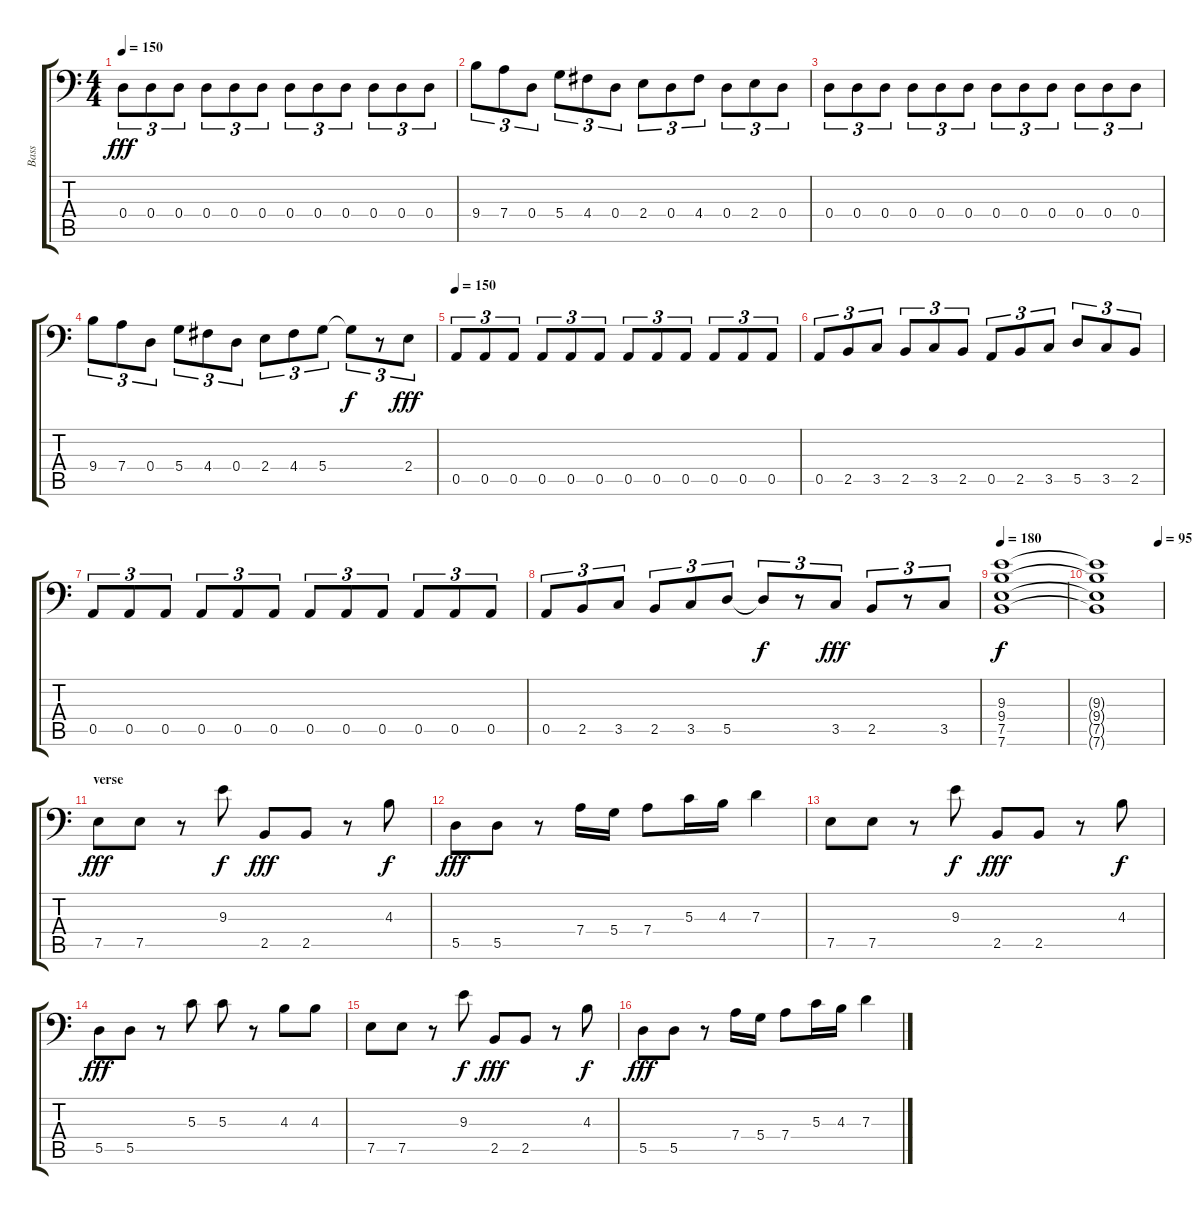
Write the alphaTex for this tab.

\track ("Bass" "Bass") {instrument electricbassfinger}
\staff {score tabs}
\tuning (E3 B2 G2 D2 A1 E1) {hide}
\ts (4 4)
\tempo 150
\clef f4
\ks c
0.4.8{tu (3 2) dy fff} 0.4.8{tu (3 2)} 0.4.8{tu (3 2)} 0.4.8{tu (3 2)} 0.4.8{tu (3 2)} 0.4.8{tu (3 2)} 0.4.8{tu (3 2)} 0.4.8{tu (3 2)} 0.4.8{tu (3 2)} 0.4.8{tu (3 2)} 0.4.8{tu (3 2)} 0.4.8{tu (3 2)} |
9.4.8{tu (3 2)} 7.4.8{tu (3 2)} 0.4.8{tu (3 2)} 5.4.8{tu (3 2)} 4.4.8{tu (3 2)} 0.4.8{tu (3 2)} 2.4.8{tu (3 2)} 0.4.8{tu (3 2)} 4.4.8{tu (3 2)} 0.4.8{tu (3 2)} 2.4.8{tu (3 2)} 0.4.8{tu (3 2)} |
0.4.8{tu (3 2)} 0.4.8{tu (3 2)} 0.4.8{tu (3 2)} 0.4.8{tu (3 2)} 0.4.8{tu (3 2)} 0.4.8{tu (3 2)} 0.4.8{tu (3 2)} 0.4.8{tu (3 2)} 0.4.8{tu (3 2)} 0.4.8{tu (3 2)} 0.4.8{tu (3 2)} 0.4.8{tu (3 2)} |
9.4.8{tu (3 2)} 7.4.8{tu (3 2)} 0.4.8{tu (3 2)} 5.4.8{tu (3 2)} 4.4.8{tu (3 2)} 0.4.8{tu (3 2)} 2.4.8{tu (3 2)} 4.4.8{tu (3 2)} 5.4.8{tu (3 2)} 5.4{t}.8{tu (3 2) dy f} r.8{tu (3 2)} 2.4.8{tu (3 2) dy fff} |
\tempo 150
0.5.8{tu (3 2)} 0.5.8{tu (3 2)} 0.5.8{tu (3 2)} 0.5.8{tu (3 2)} 0.5.8{tu (3 2)} 0.5.8{tu (3 2)} 0.5.8{tu (3 2)} 0.5.8{tu (3 2)} 0.5.8{tu (3 2)} 0.5.8{tu (3 2)} 0.5.8{tu (3 2)} 0.5.8{tu (3 2)} |
0.5.8{tu (3 2)} 2.5.8{tu (3 2)} 3.5.8{tu (3 2)} 2.5.8{tu (3 2)} 3.5.8{tu (3 2)} 2.5.8{tu (3 2)} 0.5.8{tu (3 2)} 2.5.8{tu (3 2)} 3.5.8{tu (3 2)} 5.5.8{tu (3 2)} 3.5.8{tu (3 2)} 2.5.8{tu (3 2)} |
0.5.8{tu (3 2)} 0.5.8{tu (3 2)} 0.5.8{tu (3 2)} 0.5.8{tu (3 2)} 0.5.8{tu (3 2)} 0.5.8{tu (3 2)} 0.5.8{tu (3 2)} 0.5.8{tu (3 2)} 0.5.8{tu (3 2)} 0.5.8{tu (3 2)} 0.5.8{tu (3 2)} 0.5.8{tu (3 2)} |
0.5.8{tu (3 2)} 2.5.8{tu (3 2)} 3.5.8{tu (3 2)} 2.5.8{tu (3 2)} 3.5.8{tu (3 2)} 5.5.8{tu (3 2)} 5.5{t}.8{tu (3 2) dy f} r.8{tu (3 2)} 3.5.8{tu (3 2) dy fff} 2.5.8{tu (3 2)} r.8{tu (3 2)} 3.5.8{tu (3 2)} |
\tempo 180
(9.3 9.4 7.5 7.6).1{dy f} |
\tempo (95 0.9375)
(9.3{t} 9.4{t} 7.5{t} 7.6{t}).1 |
\section ("" "verse")
7.5.8{dy fff} 7.5.8 r.8 9.3.8{dy f} 2.5.8{dy fff} 2.5.8 r.8 4.3.8{dy f} |
5.5.8{dy fff} 5.5.8 r.8 7.4.16 5.4.16 7.4.8 5.3.16 4.3.16 7.3.4 |
7.5.8 7.5.8 r.8 9.3.8{dy f} 2.5.8{dy fff} 2.5.8 r.8 4.3.8{dy f} |
5.5.8{dy fff} 5.5.8 r.8 5.3.8 5.3.8 r.8 4.3.8 4.3.8 |
7.5.8 7.5.8 r.8 9.3.8{dy f} 2.5.8{dy fff} 2.5.8 r.8 4.3.8{dy f} |
5.5.8{dy fff} 5.5.8 r.8 7.4.16 5.4.16 7.4.8 5.3.16 4.3.16 7.3.4
